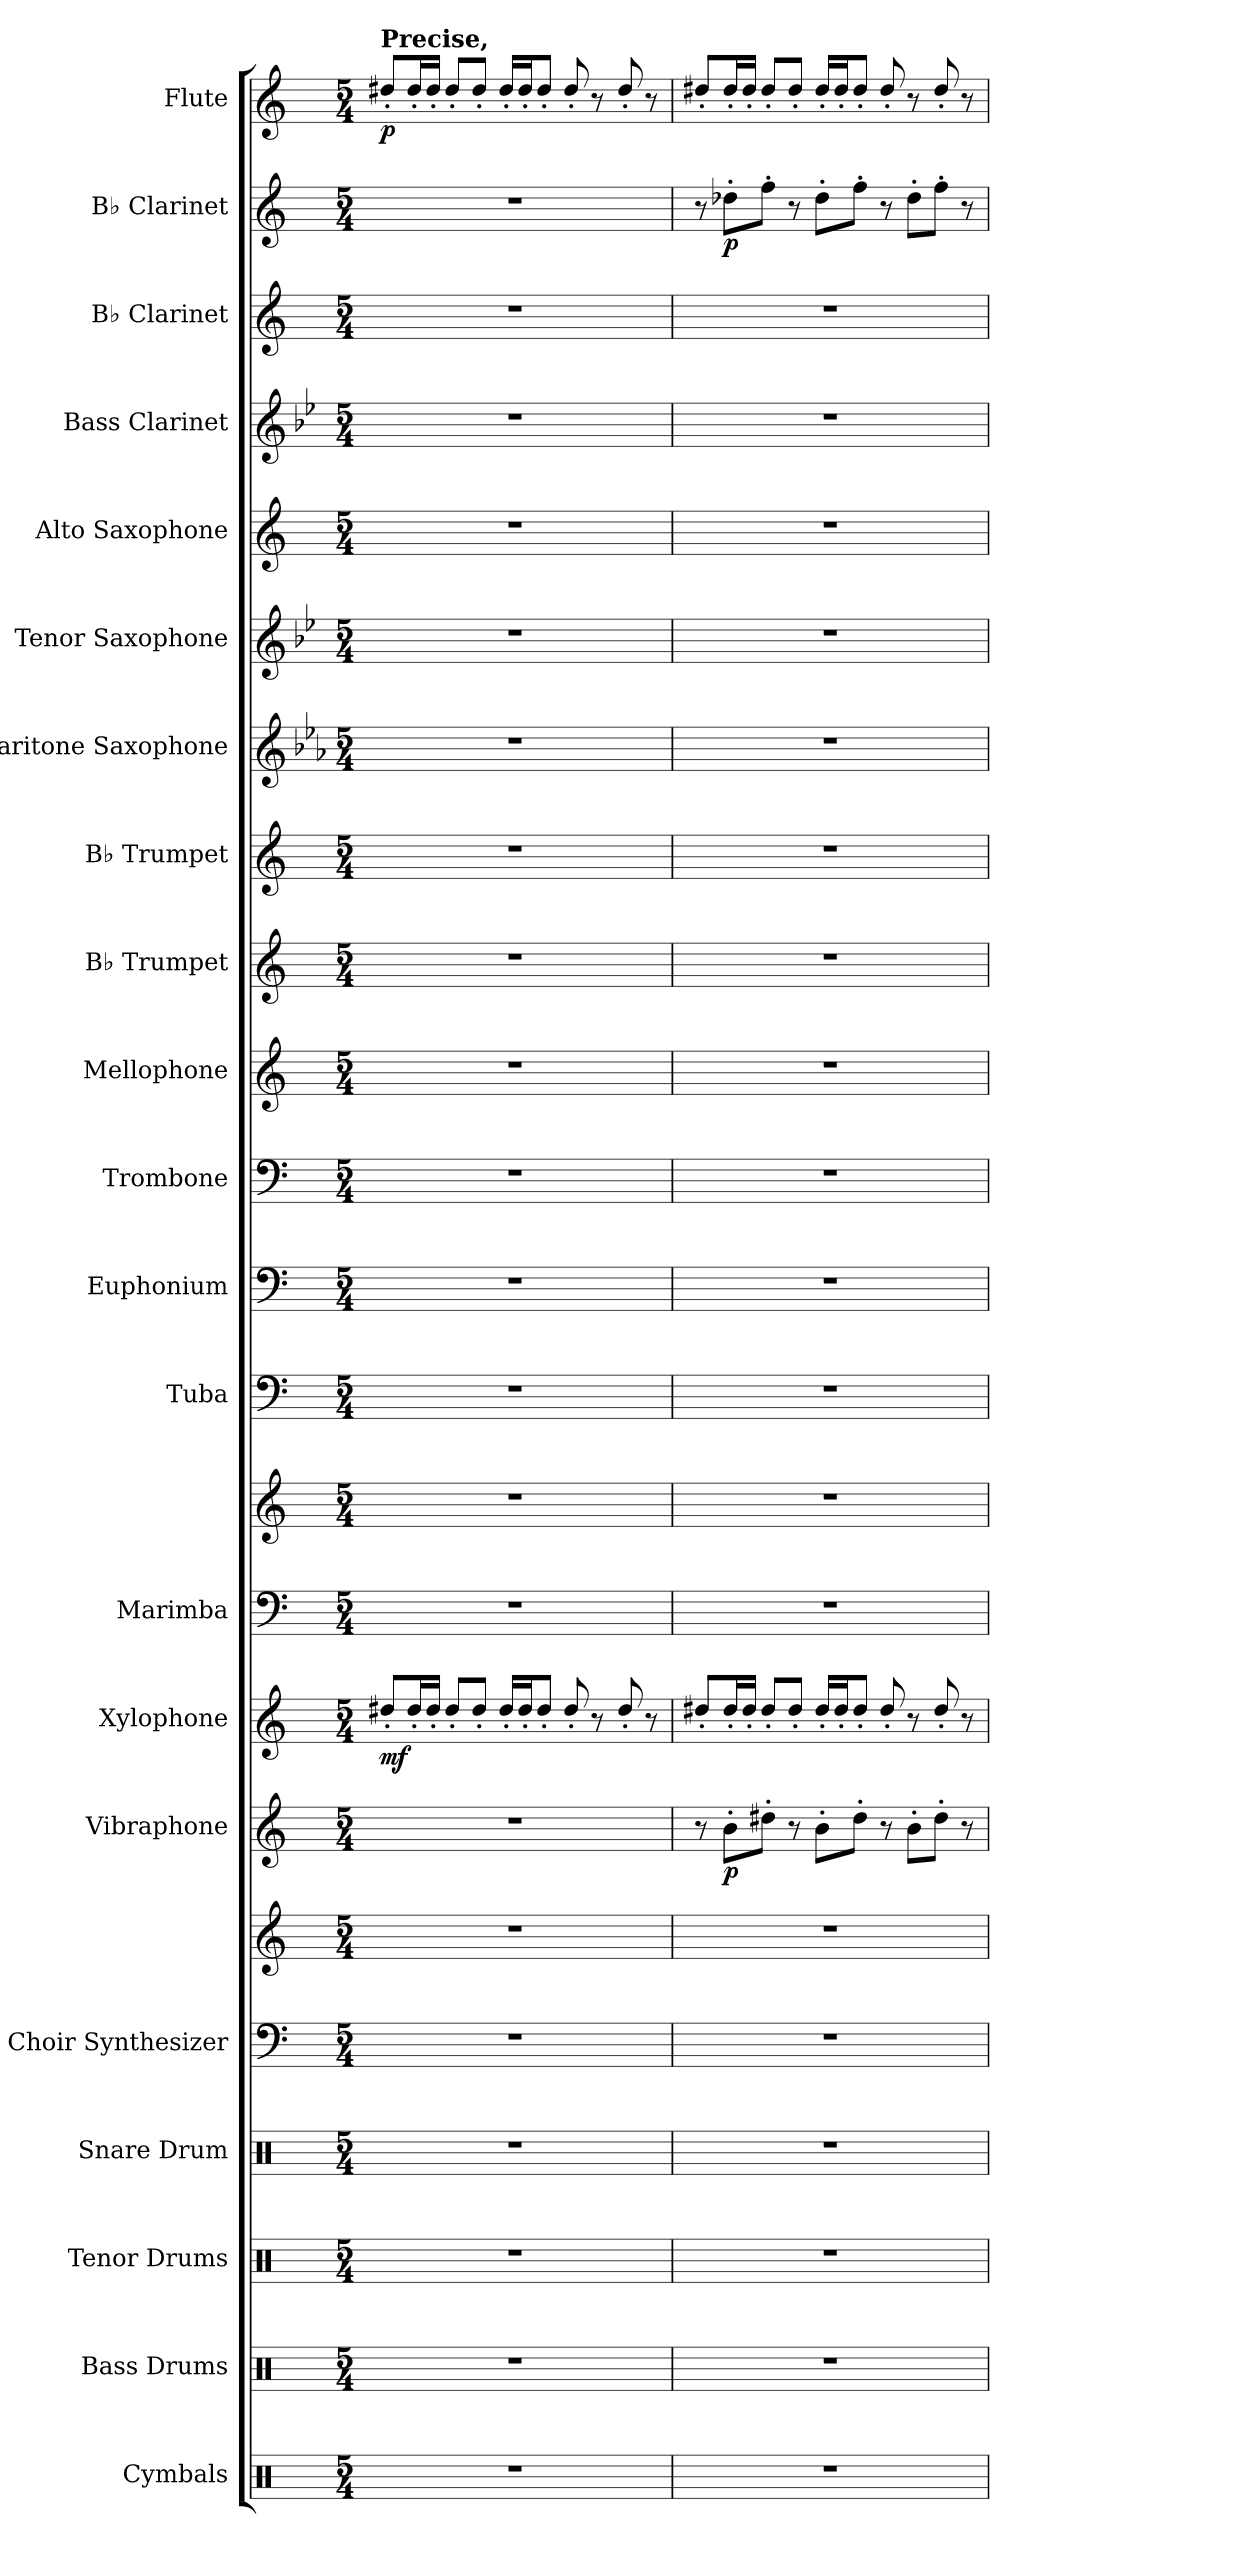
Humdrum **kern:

**kern	**kern	**kern	**kern	**kern	**kern	**kern	**dynam	**kern	**dynam	**kern	**kern	**kern	**kern	**kern	**kern	**kern	**kern	**kern	**kern	**kern	**kern	**kern	**kern	**dynam	**kern	**dynam
*part21	*part20	*part19	*part18	*part17	*part17	*part16	*part16	*part15	*part15	*part14	*part14	*part13	*part12	*part11	*part10	*part9	*part8	*part7	*part6	*part5	*part4	*part3	*part2	*part2	*part1	*part1
*staff23	*staff22	*staff21	*staff20	*staff19	*staff18	*staff17	*staff17	*staff16	*staff16	*staff15	*staff14	*staff13	*staff12	*staff11	*staff10	*staff9	*staff8	*staff7	*staff6	*staff5	*staff4	*staff3	*staff2	*staff2	*staff1	*staff1
*I"Cymbals	*I"Bass Drums	*I"Tenor Drums	*I"Snare Drum	*I"Choir Synthesizer	*	*I"Vibraphone	*	*I"Xylophone	*	*I"Marimba	*	*I"Tuba	*I"Euphonium	*I"Trombone	*I"Mellophone	*I"B♭ Trumpet	*I"B♭ Trumpet	*I"Baritone Saxophone	*I"Tenor Saxophone	*I"Alto Saxophone	*I"Bass Clarinet	*I"B♭ Clarinet	*I"B♭ Clarinet	*	*I"Flute	*
*I'Cym.	*I'B.D.	*I'T.D.	*I'S.D.	*I'Synth.	*	*I'Vib.	*	*I'Xyl.	*	*I'Mrm.	*	*I'Tba.	*I'Euph.	*I'Tbn.	*I'Mello.	*I'B♭ Tpt.	*I'B♭ Tpt.	*I'Bar. Sax.	*I'T. Sax.	*I'A. Sax.	*I'B. Cl.	*I'B♭ Cl.	*I'B♭ Cl.	*	*I'Fl.	*
*clefX	*clefX	*clefX	*clefX	*clefF4	*clefG2	*clefG2	*	*clefG2	*	*clefF4	*clefG2	*clefF4	*clefF4	*clefF4	*clefG2	*clefG2	*clefG2	*clefG2	*clefG2	*clefG2	*clefG2	*clefG2	*clefG2	*	*clefG2	*
*	*	*	*	*	*	*	*	*ITrd-7c-12	*	*	*	*	*	*	*ITrd4c7	*ITrd1c2	*ITrd1c2	*ITrd12c21	*ITrd8c14	*ITrd5c9	*ITrd8c14	*ITrd1c2	*ITrd1c2	*	*	*
*k[]	*k[]	*k[]	*k[]	*k[]	*k[]	*k[]	*	*k[]	*	*k[]	*k[]	*k[]	*k[]	*k[]	*k[b-]	*k[b-e-]	*k[b-e-]	*k[b-e-a-]	*k[b-e-]	*k[b-e-a-]	*k[b-e-]	*k[b-e-]	*k[b-e-]	*	*k[]	*
*M5/4	*M5/4	*M5/4	*M5/4	*M5/4	*M5/4	*M5/4	*	*M5/4	*	*M5/4	*M5/4	*M5/4	*M5/4	*M5/4	*M5/4	*M5/4	*M5/4	*M5/4	*M5/4	*M5/4	*M5/4	*M5/4	*M5/4	*	*M5/4	*
*MM100	*MM100	*MM100	*MM100	*MM100	*MM100	*MM100	*	*MM100	*	*MM100	*MM100	*MM100	*MM100	*MM100	*MM100	*MM100	*MM100	*MM100	*MM100	*MM100	*MM100	*MM100	*MM100	*	*MM100	*
=1	=1	=1	=1	=1	=1	=1	=1	=1	=1	=1	=1	=1	=1	=1	=1	=1	=1	=1	=1	=1	=1	=1	=1	=1	=1	=1
!	!	!	!	!	!	!	!	!	!	!	!	!	!	!	!	!	!	!	!	!	!	!	!	!	!LO:TX:a:B:t=Precise,	!
!	!	!	!	!	!	!	!	!	!LO:DY:b	!	!	!	!	!	!	!	!	!	!	!	!	!	!	!	!	!LO:DY:b
4%5r	4%5r	4%5r	4%5r	4%5r	4%5r	4%5r	.	8ddd#X'/L	mf	4%5r	4%5r	4%5r	4%5r	4%5r	4%5r	4%5r	4%5r	4%5r	4%5r	4%5r	4%5r	4%5r	4%5r	.	8dd#X'/L	p
.	.	.	.	.	.	.	.	16ddd#'/L	.	.	.	.	.	.	.	.	.	.	.	.	.	.	.	.	16dd#'/L	.
.	.	.	.	.	.	.	.	16ddd#'/JJ	.	.	.	.	.	.	.	.	.	.	.	.	.	.	.	.	16dd#'/JJ	.
.	.	.	.	.	.	.	.	8ddd#'/L	.	.	.	.	.	.	.	.	.	.	.	.	.	.	.	.	8dd#'/L	.
.	.	.	.	.	.	.	.	8ddd#'/J	.	.	.	.	.	.	.	.	.	.	.	.	.	.	.	.	8dd#'/J	.
.	.	.	.	.	.	.	.	16ddd#'/LL	.	.	.	.	.	.	.	.	.	.	.	.	.	.	.	.	16dd#'/LL	.
.	.	.	.	.	.	.	.	16ddd#'/J	.	.	.	.	.	.	.	.	.	.	.	.	.	.	.	.	16dd#'/J	.
.	.	.	.	.	.	.	.	8ddd#'/J	.	.	.	.	.	.	.	.	.	.	.	.	.	.	.	.	8dd#'/J	.
.	.	.	.	.	.	.	.	8ddd#'/	.	.	.	.	.	.	.	.	.	.	.	.	.	.	.	.	8dd#'/	.
.	.	.	.	.	.	.	.	8r	.	.	.	.	.	.	.	.	.	.	.	.	.	.	.	.	8r	.
.	.	.	.	.	.	.	.	8ddd#'/	.	.	.	.	.	.	.	.	.	.	.	.	.	.	.	.	8dd#'/	.
.	.	.	.	.	.	.	.	8r	.	.	.	.	.	.	.	.	.	.	.	.	.	.	.	.	8r	.
=2	=2	=2	=2	=2	=2	=2	=2	=2	=2	=2	=2	=2	=2	=2	=2	=2	=2	=2	=2	=2	=2	=2	=2	=2	=2	=2
4%5r	4%5r	4%5r	4%5r	4%5r	4%5r	8r	.	8ddd#X'/L	.	4%5r	4%5r	4%5r	4%5r	4%5r	4%5r	4%5r	4%5r	4%5r	4%5r	4%5r	4%5r	4%5r	8r	.	8dd#X'/L	.
!	!	!	!	!	!	!	!LO:DY:b	!	!	!	!	!	!	!	!	!	!	!	!	!	!	!	!	!LO:DY:b	!	!
.	.	.	.	.	.	8b'\L	p	16ddd#'/L	.	.	.	.	.	.	.	.	.	.	.	.	.	.	8cc-X'\L	p	16dd#'/L	.
.	.	.	.	.	.	.	.	16ddd#'/JJ	.	.	.	.	.	.	.	.	.	.	.	.	.	.	.	.	16dd#'/JJ	.
.	.	.	.	.	.	8dd#X'\J	.	8ddd#'/L	.	.	.	.	.	.	.	.	.	.	.	.	.	.	8ee-'\J	.	8dd#'/L	.
.	.	.	.	.	.	8r	.	8ddd#'/J	.	.	.	.	.	.	.	.	.	.	.	.	.	.	8r	.	8dd#'/J	.
.	.	.	.	.	.	8b'\L	.	16ddd#'/LL	.	.	.	.	.	.	.	.	.	.	.	.	.	.	8cc-'\L	.	16dd#'/LL	.
.	.	.	.	.	.	.	.	16ddd#'/J	.	.	.	.	.	.	.	.	.	.	.	.	.	.	.	.	16dd#'/J	.
.	.	.	.	.	.	8dd#'\J	.	8ddd#'/J	.	.	.	.	.	.	.	.	.	.	.	.	.	.	8ee-'\J	.	8dd#'/J	.
.	.	.	.	.	.	8r	.	8ddd#'/	.	.	.	.	.	.	.	.	.	.	.	.	.	.	8r	.	8dd#'/	.
.	.	.	.	.	.	8b'\L	.	8r	.	.	.	.	.	.	.	.	.	.	.	.	.	.	8cc-'\L	.	8r	.
.	.	.	.	.	.	8dd#'\J	.	8ddd#'/	.	.	.	.	.	.	.	.	.	.	.	.	.	.	8ee-'\J	.	8dd#'/	.
.	.	.	.	.	.	8r	.	8r	.	.	.	.	.	.	.	.	.	.	.	.	.	.	8r	.	8r	.
=	=	=	=	=	=	=	=	=	=	=	=	=	=	=	=	=	=	=	=	=	=	=	=	=	=	=
*-	*-	*-	*-	*-	*-	*-	*-	*-	*-	*-	*-	*-	*-	*-	*-	*-	*-	*-	*-	*-	*-	*-	*-	*-	*-	*-
